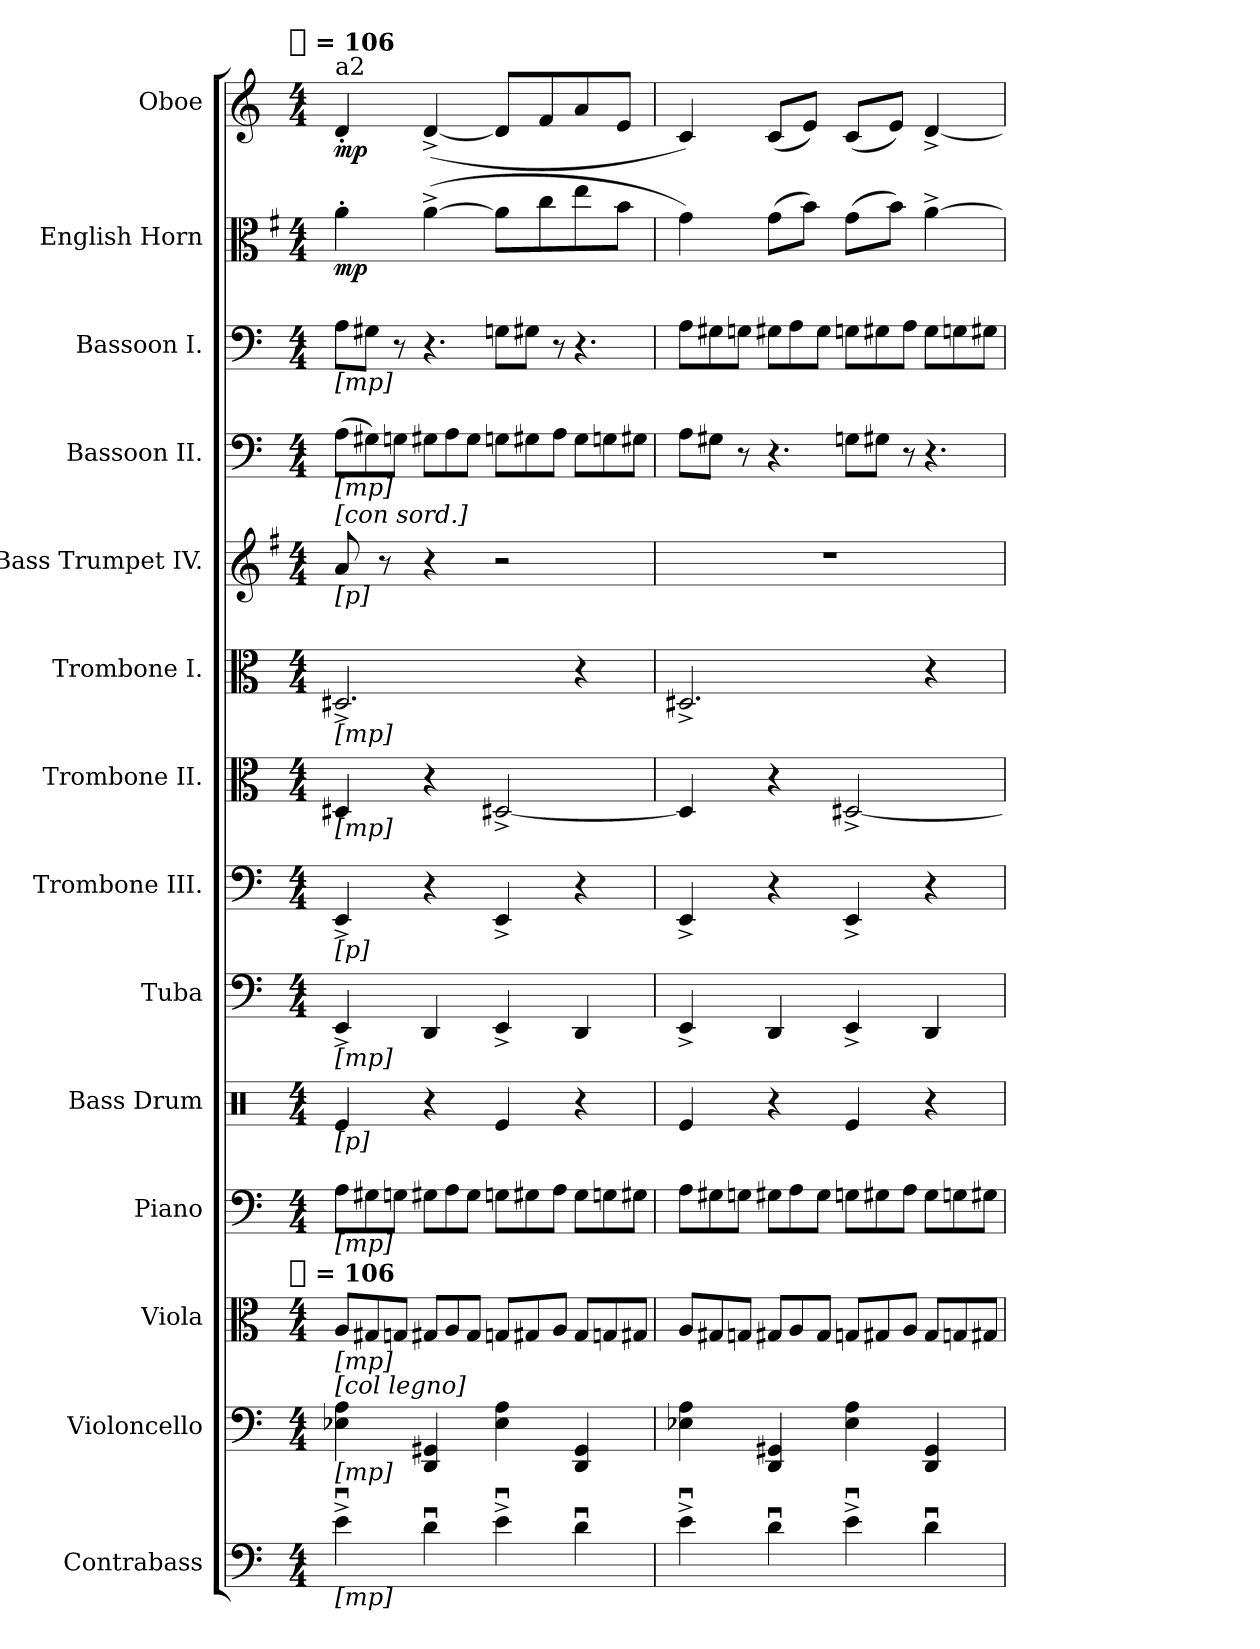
**kern	**kern	**kern	**kern	**kern	**kern	**kern	**kern	**kern	**kern	**kern	**kern	**kern	**dynam	**kern	**dynam
*part14	*part13	*part12	*part11	*part10	*part9	*part8	*part7	*part6	*part5	*part4	*part3	*part2	*part2	*part1	*part1
*staff14	*staff13	*staff12	*staff11	*staff10	*staff9	*staff8	*staff7	*staff6	*staff5	*staff4	*staff3	*staff2	*staff2	*staff1	*staff1
*I"Contrabass	*I"Violoncello	*I"Viola	*I"Piano	*I"Bass Drum	*I"Tuba	*I"Trombone III.	*I"Trombone II.	*I"Trombone I.	*I"Bass Trumpet IV.	*I"Bassoon II.	*I"Bassoon I.	*I"English Horn	*	*I"Oboe	*
*I'Cb.	*I'Vc.	*I'Vla.	*I'Pno.	*I'B. D.	*I'Tba.	*	*I'Tbn.	*I'Tbn.	*	*I'Bsn.	*I'Bsn.	*	*	*I'Ob.	*
*clefF4	*clefF4	*clefC3	*clefF4	*clefX	*clefF4	*clefF4	*clefC3	*clefC3	*clefG2	*clefF4	*clefF4	*clefC3	*	*clefG2	*
*	*	*	*	*	*	*	*	*	*ITrd4c7	*	*	*ITrd4c7	*	*	*
*k[]	*k[]	*k[]	*k[]	*k[]	*k[]	*k[]	*k[]	*k[]	*k[]	*k[]	*k[]	*k[]	*	*k[]	*
*C:	*C:	*C:	*C:	*C:	*C:	*C:	*C:	*C:	*C:	*C:	*C:	*C:	*	*C:	*
!!LO:TX:omd:t=[quarter] = 106
*M4/4	*M4/4	*M4/4	*M4/4	*M4/4	*M4/4	*M4/4	*M4/4	*M4/4	*M4/4	*M4/4	*M4/4	*M4/4	*	*M4/4	*
*MM106	*MM106	*MM106	*MM106	*MM106	*MM106	*MM106	*MM106	*MM106	*MM106	*MM106	*MM106	*MM106	*	*MM106	*
*	*	*Xtuplet	*Xtuplet	*	*	*	*	*	*	*Xtuplet	*Xtuplet	*	*	*	*
=1	=1	=1	=1	=1	=1	=1	=1	=1	=1	=1	=1	=1	=1	=1	=1
!	!	!	!	!	!	!	!	!	!	!	!	!	!	!LO:TX:a:t=a2	!
!	!	!	!	!	!	!	!	!	!	!	!LO:TX:b:t=[mp]	!	!	!	!
!	!	!	!	!	!	!	!	!	!	!LO:TX:b:t=[mp]	!	!	!	!	!
!	!	!	!	!	!	!	!	!	!LO:TX:a:t=[con sord.]	!	!	!	!	!	!
!	!	!	!	!	!	!	!	!	!LO:TX:b:t=[p]	!	!	!	!	!	!
!	!	!	!	!	!	!	!	!LO:TX:b:t=[mp]	!	!	!	!	!	!	!
!	!	!	!	!	!	!	!LO:TX:b:t=[mp]	!	!	!	!	!	!	!	!
!	!	!	!	!	!	!LO:TX:b:t=[p]	!	!	!	!	!	!	!	!	!
!	!	!	!	!	!LO:TX:b:t=[mp]	!	!	!	!	!	!	!	!	!	!
!	!	!	!	!LO:TX:b:t=[p]	!	!	!	!	!	!	!	!	!	!	!
!	!	!	!LO:TX:b:t=[mp]	!	!	!	!	!	!	!	!	!	!	!	!
!	!	!LO:TX:b:t=[mp]	!	!	!	!	!	!	!	!	!	!	!	!	!
!	!	!LO:TX:t=[quarter] = 106	!	!	!	!	!	!	!	!	!	!	!	!	!
!	!LO:TX:a:t=[col legno]	!	!	!	!	!	!	!	!	!	!	!	!	!	!
!	!LO:TX:b:t=[mp]	!	!	!	!	!	!	!	!	!	!	!	!	!	!
!LO:TX:b:t=[mp]	!	!	!	!	!	!	!	!	!	!	!	!	!	!	!
4e^u	4E-X 4A	12AL	12AL	4Re/	4EE^	4EE^	4D#X	2.D#X^	8d	(12AL	12AL	4d'	mp	4d'	mp
.	.	12G#X	12G#X	.	.	.	.	.	.	12G#X)	12G#XJ	.	.	.	.
.	.	.	.	.	.	.	.	.	8r	.	.	.	.	.	.
.	.	12GnJ	12GnJ	.	.	.	.	.	.	12GnJ	12r	.	.	.	.
4du	4DD 4GG#X	12G#XL	12G#XL	4r	4DD	4r	4r	.	4r	12G#XL	6.r	([4d^	.	([4d^	.
.	.	12A	12A	.	.	.	.	.	.	12A	.	.	.	.	.
.	.	12G#J	12G#J	.	.	.	.	.	.	12G#J	.	.	.	.	.
4e^u	4E- 4A	12GnL	12GnL	4Re/	4EE^	4EE^	[2D#X^	.	2r	12GnL	12GnL	8dL]	.	8dL]	.
.	.	12G#X	12G#X	.	.	.	.	.	.	12G#X	12G#XJ	.	.	.	.
.	.	.	.	.	.	.	.	.	.	.	.	8f	.	8f	.
.	.	12AJ	12AJ	.	.	.	.	.	.	12AJ	12r	.	.	.	.
4du	4DD 4GG#	12G#L	12G#L	4r	4DD	4r	.	4r	.	12G#L	6.r	8a	.	8a	.
.	.	12Gn	12Gn	.	.	.	.	.	.	12Gn	.	.	.	.	.
.	.	.	.	.	.	.	.	.	.	.	.	8eJ	.	8eJ	.
.	.	12G#XJ	12G#XJ	.	.	.	.	.	.	12G#XJ	.	.	.	.	.
=2	=2	=2	=2	=2	=2	=2	=2	=2	=2	=2	=2	=2	=2	=2	=2
4e^u	4E-X 4A	12AL	12AL	4Re/	4EE^	4EE^	4D#]	2.D#X^	1r	12AL	12AL	4c)	.	4c)	.
.	.	12G#X	12G#X	.	.	.	.	.	.	12G#XJ	12G#X	.	.	.	.
.	.	12GnJ	12GnJ	.	.	.	.	.	.	12r	12GnJ	.	.	.	.
4du	4DD 4GG#X	12G#XL	12G#XL	4r	4DD	4r	4r	.	.	6.r	12G#XL	(8cL	.	(8cL	.
.	.	12A	12A	.	.	.	.	.	.	.	12A	.	.	.	.
.	.	.	.	.	.	.	.	.	.	.	.	8eJ)	.	8eJ)	.
.	.	12G#J	12G#J	.	.	.	.	.	.	.	12G#J	.	.	.	.
4e^u	4E- 4A	12GnL	12GnL	4Re/	4EE^	4EE^	[2D#X^	.	.	12GnL	12GnL	(8cL	.	(8cL	.
.	.	12G#X	12G#X	.	.	.	.	.	.	12G#XJ	12G#X	.	.	.	.
.	.	.	.	.	.	.	.	.	.	.	.	8eJ)	.	8eJ)	.
.	.	12AJ	12AJ	.	.	.	.	.	.	12r	12AJ	.	.	.	.
4du	4DD 4GG#	12G#L	12G#L	4r	4DD	4r	.	4r	.	6.r	12G#L	[4d^	.	[4d^	.
.	.	12Gn	12Gn	.	.	.	.	.	.	.	12Gn	.	.	.	.
.	.	12G#XJ	12G#XJ	.	.	.	.	.	.	.	12G#XJ	.	.	.	.
=	=	=	=	=	=	=	=	=	=	=	=	=	=	=	=
*-	*-	*-	*-	*-	*-	*-	*-	*-	*-	*-	*-	*-	*-	*-	*-
